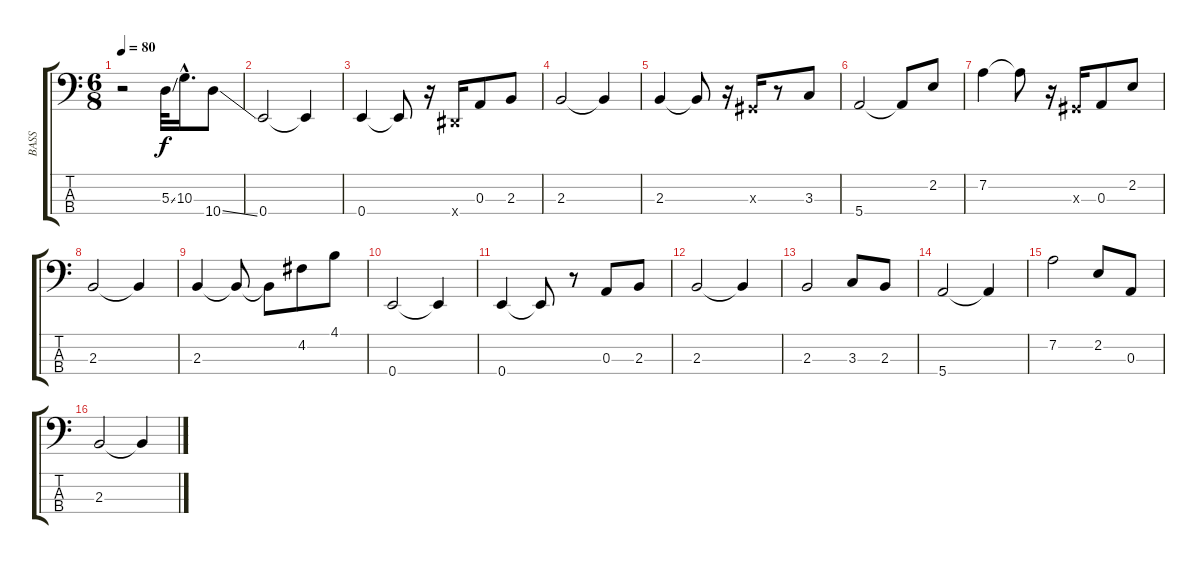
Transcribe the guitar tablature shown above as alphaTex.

\track ("BASS" "BASS") {instrument electricbassfinger}
\staff {score tabs}
\tuning (G2 D2 A1 E1) {hide}
\ts (6 8)
\tempo 80
\clef f4
\ks c
r.2{dy f instrument electricbassfinger} 5.3{ss}.32 10.3{hac}.16{d} 10.4{ss}.8 |
0.4.2 0.4{t}.4 |
0.4.4 0.4{t}.8 r.16 -1.4{x}.16 0.3.8 2.3.8 |
2.3.2 2.3{t}.4 |
2.3.4 2.3{t}.8 r.16 -1.3{x}.16 r.8 3.3.8 |
5.4.2 5.4{t}.8 2.2.8 |
7.2.4 7.2{t}.8 r.16 -1.3{x}.16 0.3.8 2.2.8 |
2.3.2 2.3{t}.4 |
2.3.4 2.3{t}.8 2.3{t}.8 4.2.8 4.1.8 |
0.4.2 0.4{t}.4 |
0.4.4 0.4{t}.8 r.8 0.3.8 2.3.8 |
2.3.2 2.3{t}.4 |
2.3.2 3.3.8 2.3.8 |
5.4.2 5.4{t}.4 |
7.2.2 2.2.8 0.3.8 |
2.3.2 2.3{t}.4
